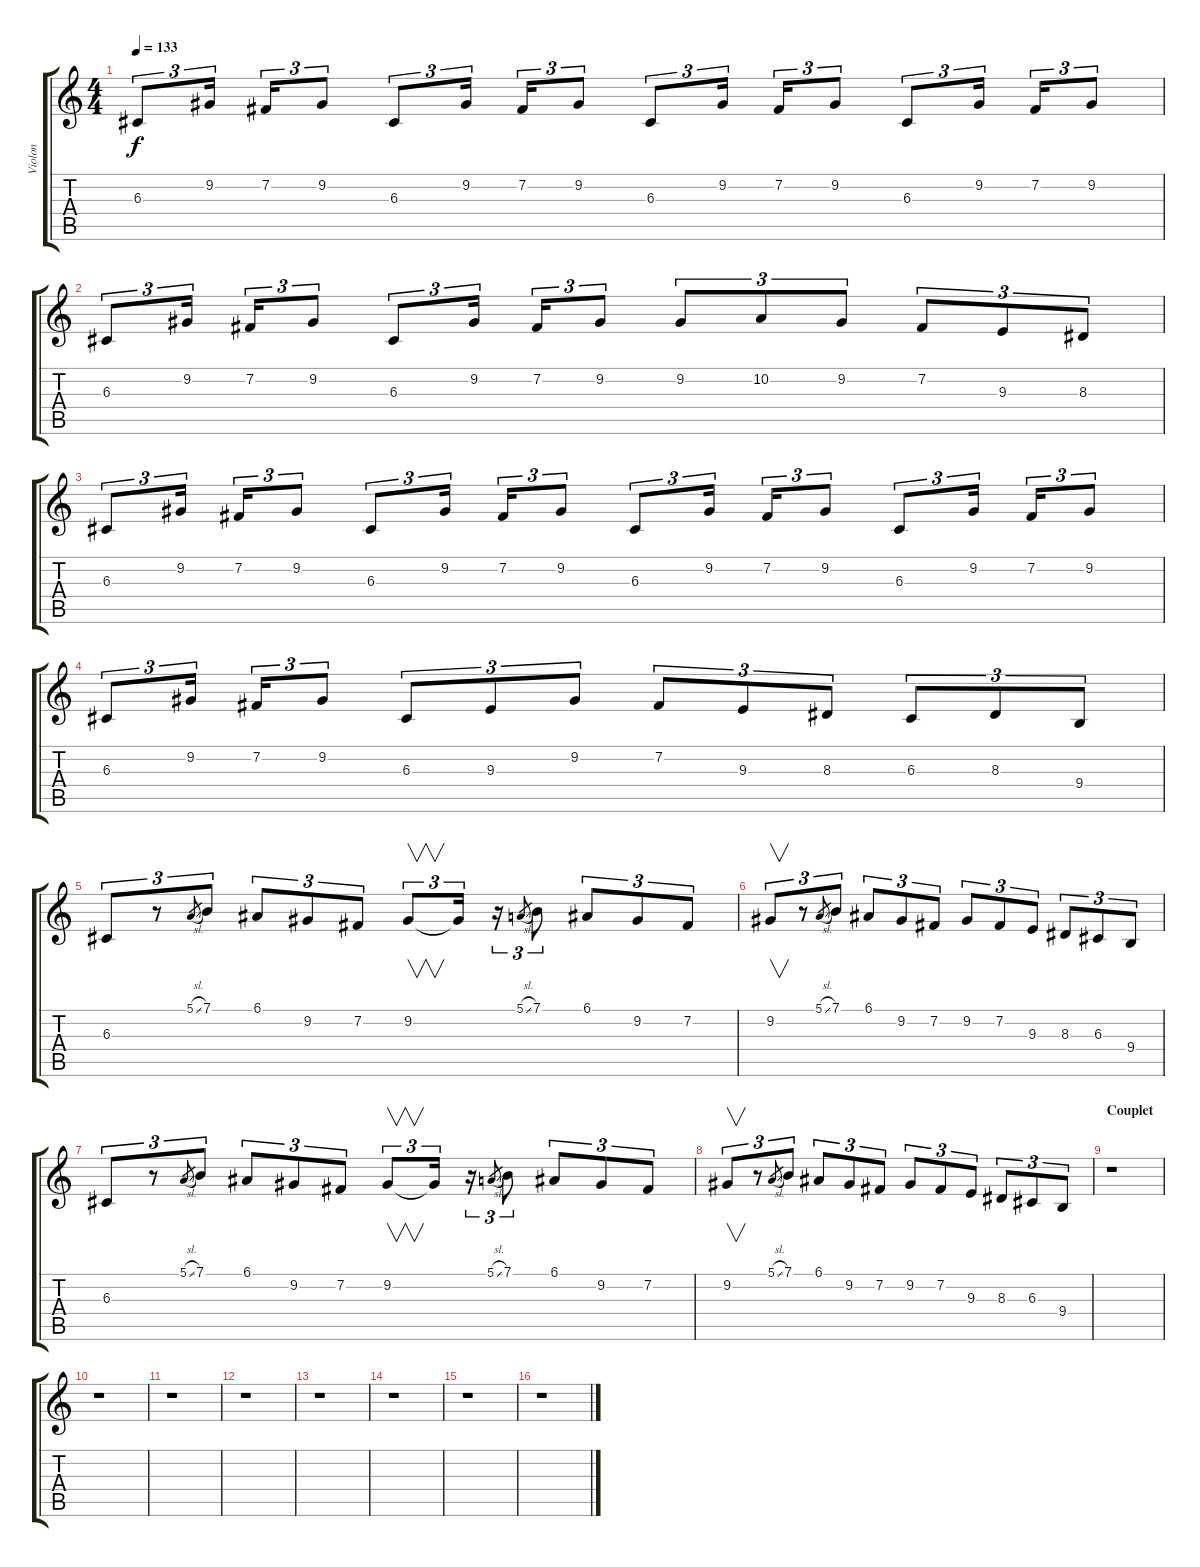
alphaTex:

\track ("Violon" "Violon") {instrument violin}
\staff {score tabs}
\tuning (E4 B3 G3 D3 A2 E2) {hide}
\ts (4 4)
\tempo 133
\clef g2
\ks c
6.3.8{tu (3 2) dy f instrument violin} 9.2.16{tu (3 2)} 7.2.16{tu (3 2)} 9.2.8{tu (3 2)} 6.3.8{tu (3 2)} 9.2.16{tu (3 2)} 7.2.16{tu (3 2)} 9.2.8{tu (3 2)} 6.3.8{tu (3 2)} 9.2.16{tu (3 2)} 7.2.16{tu (3 2)} 9.2.8{tu (3 2)} 6.3.8{tu (3 2)} 9.2.16{tu (3 2)} 7.2.16{tu (3 2)} 9.2.8{tu (3 2)} |
6.3.8{tu (3 2)} 9.2.16{tu (3 2)} 7.2.16{tu (3 2)} 9.2.8{tu (3 2)} 6.3.8{tu (3 2)} 9.2.16{tu (3 2)} 7.2.16{tu (3 2)} 9.2.8{tu (3 2)} 9.2.8{tu (3 2)} 10.2.8{tu (3 2)} 9.2.8{tu (3 2)} 7.2.8{tu (3 2)} 9.3.8{tu (3 2)} 8.3.8{tu (3 2)} |
6.3.8{tu (3 2)} 9.2.16{tu (3 2)} 7.2.16{tu (3 2)} 9.2.8{tu (3 2)} 6.3.8{tu (3 2)} 9.2.16{tu (3 2)} 7.2.16{tu (3 2)} 9.2.8{tu (3 2)} 6.3.8{tu (3 2)} 9.2.16{tu (3 2)} 7.2.16{tu (3 2)} 9.2.8{tu (3 2)} 6.3.8{tu (3 2)} 9.2.16{tu (3 2)} 7.2.16{tu (3 2)} 9.2.8{tu (3 2)} |
6.3.8{tu (3 2)} 9.2.16{tu (3 2)} 7.2.16{tu (3 2)} 9.2.8{tu (3 2)} 6.3.8{tu (3 2)} 9.3.8{tu (3 2)} 9.2.8{tu (3 2)} 7.2.8{tu (3 2)} 9.3.8{tu (3 2)} 8.3.8{tu (3 2)} 6.3.8{tu (3 2)} 8.3.8{tu (3 2)} 9.4.8{tu (3 2)} |
6.3.8{tu (3 2)} r.8{tu (3 2)} 5.1{sl}.8{gr} 7.1.8{tu (3 2)} 6.1.8{tu (3 2)} 9.2.8{tu (3 2)} 7.2.8{tu (3 2)} 9.2.8{v tu (3 2)} 9.2{t}.16{tu (3 2)} r.16{tu (3 2)} 5.1{sl}.8{gr} 7.1.8{tu (3 2)} 6.1.8{tu (3 2)} 9.2.8{tu (3 2)} 7.2.8{tu (3 2)} |
9.2.8{v tu (3 2)} r.8{tu (3 2)} 5.1{sl}.8{gr} 7.1.8{tu (3 2)} 6.1.8{tu (3 2)} 9.2.8{tu (3 2)} 7.2.8{tu (3 2)} 9.2.8{tu (3 2)} 7.2.8{tu (3 2)} 9.3.8{tu (3 2)} 8.3.8{tu (3 2)} 6.3.8{tu (3 2)} 9.4.8{tu (3 2)} |
6.3.8{tu (3 2)} r.8{tu (3 2)} 5.1{sl}.8{gr} 7.1.8{tu (3 2)} 6.1.8{tu (3 2)} 9.2.8{tu (3 2)} 7.2.8{tu (3 2)} 9.2.8{v tu (3 2)} 9.2{t}.16{tu (3 2)} r.16{tu (3 2)} 5.1{sl}.8{gr} 7.1.8{tu (3 2)} 6.1.8{tu (3 2)} 9.2.8{tu (3 2)} 7.2.8{tu (3 2)} |
9.2.8{v tu (3 2)} r.8{tu (3 2)} 5.1{sl}.8{gr} 7.1.8{tu (3 2)} 6.1.8{tu (3 2)} 9.2.8{tu (3 2)} 7.2.8{tu (3 2)} 9.2.8{tu (3 2)} 7.2.8{tu (3 2)} 9.3.8{tu (3 2)} 8.3.8{tu (3 2)} 6.3.8{tu (3 2)} 9.4.8{tu (3 2)} |
\section ("" "Couplet")
r.1 |
r.1 |
r.1 |
r.1 |
r.1 |
r.1 |
r.1 |
r.1
